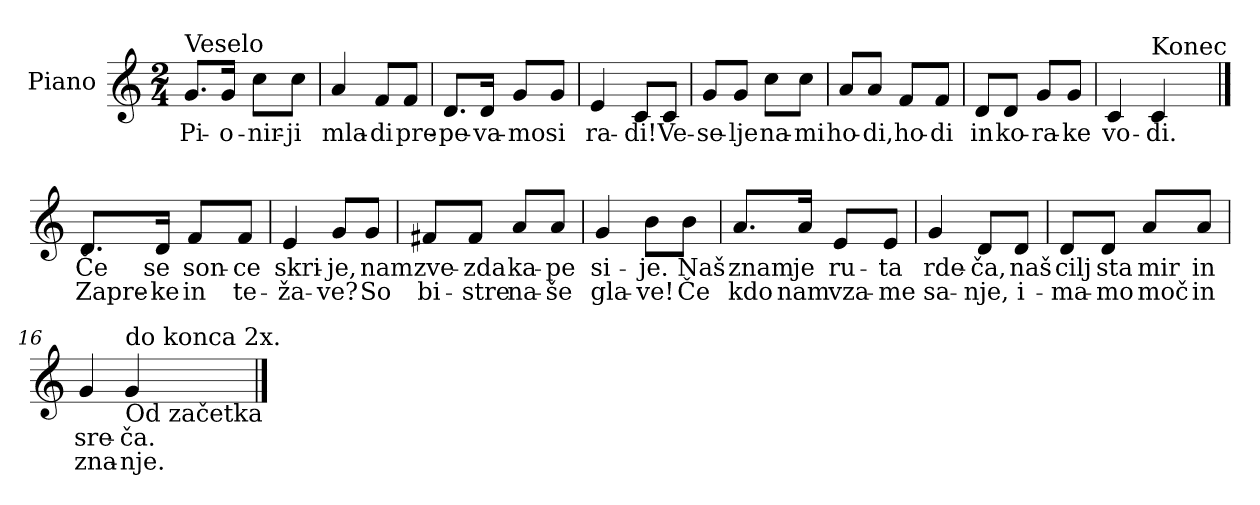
**kern	**text	**text
*part1	*part1	*part1
*staff1	*staff1	*staff1
*I"Piano	*	*
*I'Pno.	*	*
*clefG2	*	*
*k[]	*	*
*M2/4	*	*
=1	=1	=1
!LO:TX:a:t=Veselo	!	!
!	!LO:LY:b	!
8.g/L	Pi-	.
!	!LO:LY:b	!
16g/Jk	-o-	.
!	!LO:LY:b	!
8cc\L	-nir-	.
!	!LO:LY:b	!
8cc\J	-ji	.
=2	=2	=2
!	!LO:LY:b	!
4a/	mla-	.
!	!LO:LY:b	!
8f/L	-di	.
!	!LO:LY:b	!
8f/J	pre-	.
=3	=3	=3
!	!LO:LY:b	!
8.d/L	-pe-	.
!	!LO:LY:b	!
16d/Jk	-va-	.
!	!LO:LY:b	!
8g/L	-mo	.
!	!LO:LY:b	!
8g/J	si	.
=4	=4	=4
!	!LO:LY:b	!
4e/	ra-	.
!	!LO:LY:b	!
8c/L	-di!	.
!	!LO:LY:b	!
8c/J	Ve-	.
=5	=5	=5
!	!LO:LY:b	!
8g/L	-se-	.
!	!LO:LY:b	!
8g/J	-lje	.
!	!LO:LY:b	!
8cc\L	na-	.
!	!LO:LY:b	!
8cc\J	-mi	.
!!LO:LB:g=z
=6	=6	=6
!	!LO:LY:b	!
8a/L	ho-	.
!	!LO:LY:b	!
8a/J	-di,	.
!	!LO:LY:b	!
8f/L	ho-	.
!	!LO:LY:b	!
8f/J	-di	.
=7	=7	=7
!	!LO:LY:b	!
8d/L	in	.
!	!LO:LY:b	!
8d/J	ko-	.
!	!LO:LY:b	!
8g/L	-ra-	.
!	!LO:LY:b	!
8g/J	-ke	.
=8	=8	=8
!	!LO:LY:b	!
4c/	vo-	.
!LO:TX:t=Konec	!	!
!	!LO:LY:b	!
4c/	-di.	.
==9	==9	==9
!	!LO:LY:b	!LO:LY:b
8.d/L	Če	Zapre-
!	!LO:LY:b	!LO:LY:b
16d/Jk	se	-ke
!	!LO:LY:b	!LO:LY:b
8f/L	son-	in
!	!LO:LY:b	!LO:LY:b
8f/J	-ce	te-
=10	=10	=10
!	!LO:LY:b	!LO:LY:b
4e/	skri-	-ža-
!	!LO:LY:b	!LO:LY:b
8g/L	-je,	-ve?
!	!LO:LY:b	!LO:LY:b
8g/J	nam	So
!!LO:LB:g=z
=11	=11	=11
!	!LO:LY:b	!LO:LY:b
8f#X/L	zve-	bi-
!	!LO:LY:b	!LO:LY:b
8f#/J	-zda	-stre
!	!LO:LY:b	!LO:LY:b
8a/L	ka-	na-
!	!LO:LY:b	!LO:LY:b
8a/J	-pe	-še
=12	=12	=12
!	!LO:LY:b	!LO:LY:b
4g/	si-	gla-
!	!LO:LY:b	!LO:LY:b
8b\L	-je.	-ve!
!	!LO:LY:b	!LO:LY:b
8b\J	Naš	Če
=13	=13	=13
!	!LO:LY:b	!LO:LY:b
8.a/L	znam	kdo
!	!LO:LY:b	!LO:LY:b
16a/Jk	je	nam
!	!LO:LY:b	!LO:LY:b
8e/L	ru-	vza-
!	!LO:LY:b	!LO:LY:b
8e/J	-ta	-me
=14	=14	=14
!	!LO:LY:b	!LO:LY:b
4g/	rde-	sa-
!	!LO:LY:b	!LO:LY:b
8d/L	-ča,	-nje,
!	!LO:LY:b	!LO:LY:b
8d/J	naš	i-
!!LO:LB:g=z
=15	=15	=15
!	!LO:LY:b	!LO:LY:b
8d/L	cilj	-ma-
!	!LO:LY:b	!LO:LY:b
8d/J	sta	-mo
!	!LO:LY:b	!LO:LY:b
8a/L	mir	moč
!	!LO:LY:b	!LO:LY:b
8a/J	in	in
=16	=16	=16
!	!LO:LY:b	!LO:LY:b
4g/	sre-	zna-
!LO:TX:b:t=Od začetka	!	!
!LO:TX:t=do konca 2x.	!	!
!	!LO:LY:b	!LO:LY:b
4g/	-ča.	-nje.
==	==	==
*-	*-	*-
